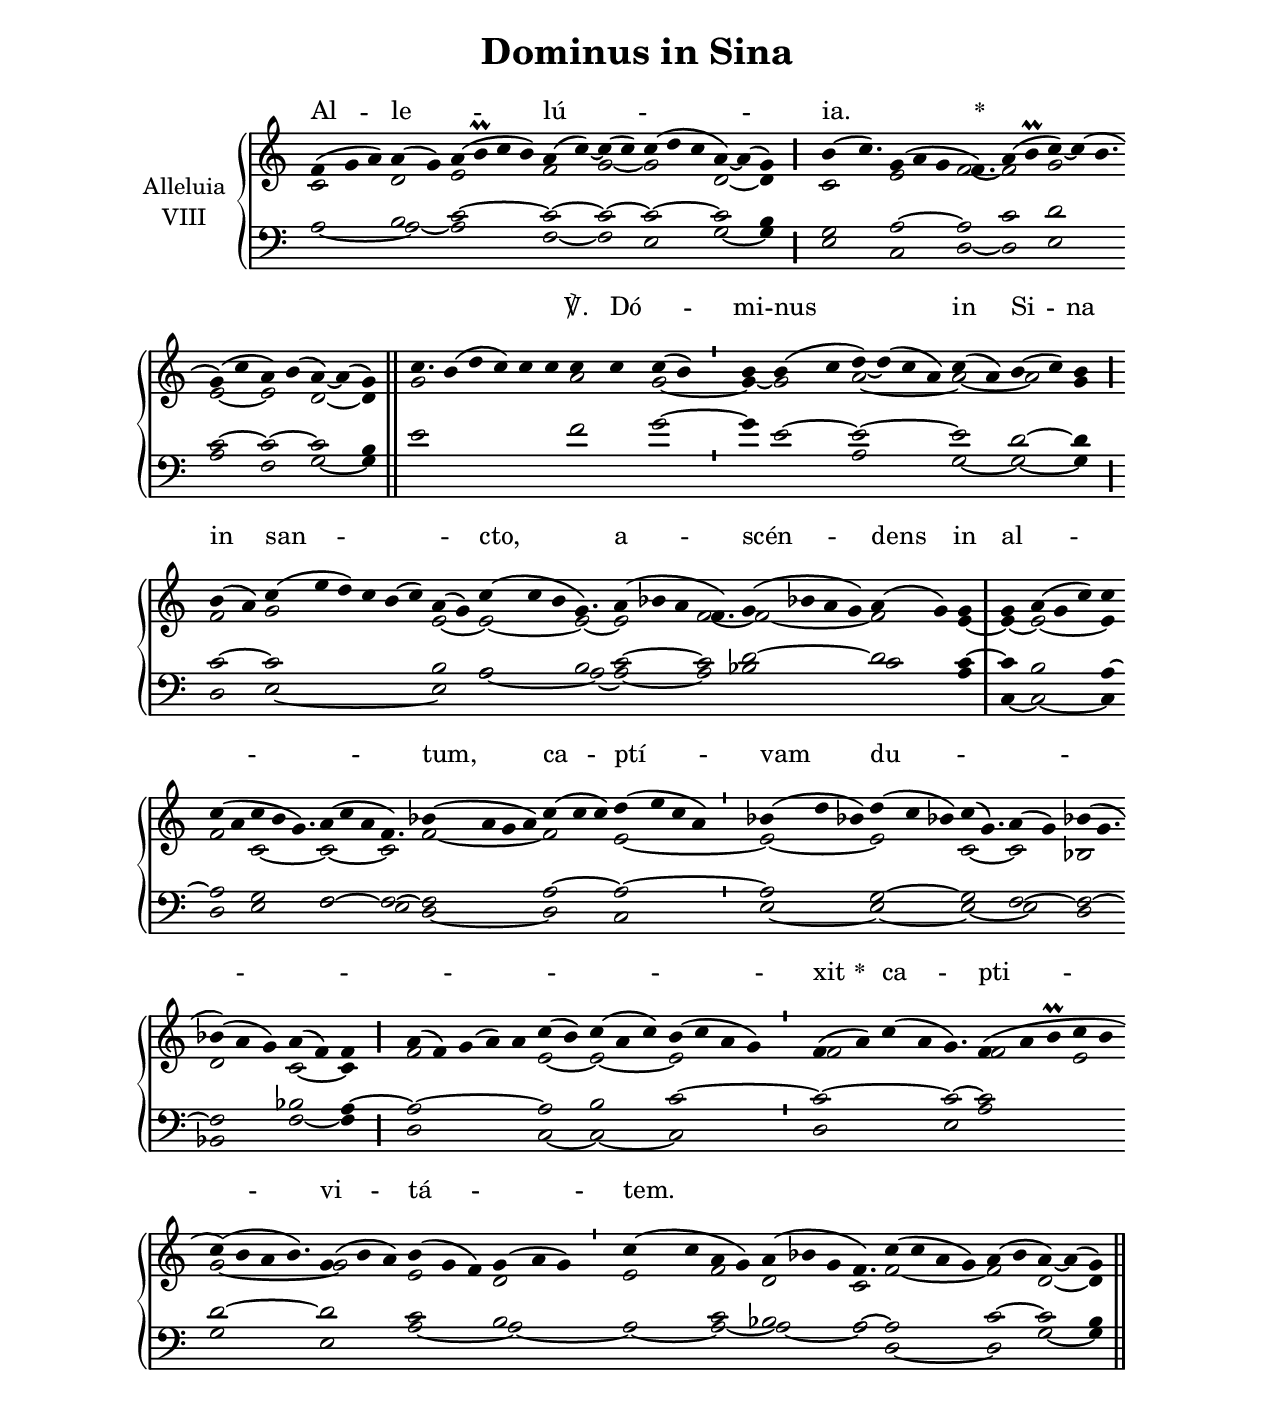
\version "2.18"
\include "gregorian.ly"
\include "noh2.ily"


%Page reference: page ii.68
%(volume.page)

global = {
 \key g \mixolydian
 \cadenzaOn 
}

\header {
  title = \markup \center-column {"Dominus in Sina" \vspace #1 }
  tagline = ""
  composer = ""
}

\paper {
 #(include-special-characters)
  oddHeaderMarkup = \markup \fill-line {
    \line {}
    \center-column {
      \on-the-fly #first-page     " "
      \on-the-fly #not-first-page "Dominus in Sina"
    }
    \line { \on-the-fly #print-page-number-check-first \fromproperty #'page:page-number-string }
  }
  evenHeaderMarkup = \markup \fill-line {
    \line { \on-the-fly #print-page-number-check-first \fromproperty #'page:page-number-string }
    \center-column { "Dominus in Sina" }
    \line {}
  }
}

chantText = \lyricmode {
Al -- le -- _ lú -- _ ia. _ 
\set stanza = " * " 
_ _ _ _ _ _ ℣. 
Dó -- _ mi -- nus in Si -- na in san -- _ _ _ cto, 
a -- scén -- dens in al -- _ _ _ _ tum, 
ca -- ptí -- vam du -- _ _ _ _ _ _ _ _ _ _ _ xit 
\set stanza = " * " 
ca -- pti -- vi -- tá -- _ tem. _ _ _ _ _ _ _ _ _ _ _ _ }

chantMusic = {
\tieDown   f'4 ( g'4 a'4) a'4 ( g'4) a'4 ( b'\prall c''4 b'4) a'4 ( c''4) ~ c''4 ( c''4) c''4 ( d''4 c''4 a'4) ~ a'4 ( g'4) \divisioMaior
 b'4 ( c''4.) g'4 ( a'4 g'4 f'4.) a'4 ( b'\prall c''4) ~ c''4 ( b'4. \forceBreak
) g'4 ( c''4 a'4) b'4 ( a'4) ~ a'4 ( g'4) \finalis
 c''4. b'4 ( d''4 c''4) c''4 c''4 c''4 c''4 c''4 ( b'4) \divisioMinima
 b'4 b'4 ( c''4 d''4) ~ d''4 ( c''4 a'4) c''4 ( a'4) b'4 ( c''4) b'4 \divisioMaior \forceBreak

 b'4 ( a'4) c''4 ( e''4 d''4) c''4 b'4 ( c''4) a'4 ( g'4) c''4 ( c''4 b'4 g'4.)  a'4 ( bes'4 a'4 f'4.) g'4 ( bes'4 a'4 g'4) a'4 ( g'4) g'4 \divisioMaxima
 g'4 a'4 ( g'4 c''4) c''4 \forceBreak
 c''4 ( a'4 c''4 b'4 g'4.) a'4 ( c''4 a'4 f'4.)  bes'4 ( a'4 g'4 a'4) c''4 ( c''4 c''4) d''4 ( e''4 c''4 a'4) \divisioMinima
 bes'4 ( d''4 bes'4) d''4 ( c''4 bes'4) c''4 ( g'4.)  a'4 ( g'4) bes'4 ( g'4. \forceBreak
) bes'4 ( a'4 g'4) a'4 ( f'4) f'4 \divisioMaior
 a'4 ( f'4) g'4 ( a'4) a'4 c''4 ( b'4) c''4 ( a'4 c''4) b'4 ( c''4 a'4 g'4) \divisioMinima
 f'4 ( a'4) c''4 ( a'4 g'4.) f'4 ( a'4 b'\prall c''4 b'4 \forceBreak
) c''4 ( b'4 a'4 b'4.) g'4 ( b'4 a'4) b'4 ( g'4 f'4) g'4 ( a'4 g'4) \divisioMinima
  c''4 ( c''4 a'4 g'4) a'4 ( bes'4 g'4 f'4.)  c''4 ( c''4 a'4 g'4) a'4 ( b'4 a'4) ~ a'4 ( g'4) \finalis

}

altoMusic = {
c'2*3/2 d'2 e'2*4/2 f'2 g'2 ~ g'2*3/2 d'2 ~ d'4 \divisioMaior
c'2*5/4 e'2*3/2 f'2*3/4 ~ f'2 g'2*7/4 e'2 ~ e'2 d'2 ~ d'4 \finalis
g'2*13/4 a'2 g'2 ~ \divisioMinima
g'4 ~ g'2 a'2*4/2 ~ a'2 ~ a'2 g'4 \divisioMaior
f'2 g'2*6/2 e'2 ~ e'2*3/2 ~ e'2*3/4 ~ e'2*3/2 f'2*3/4 ~ f'2*4/2 ~ f'2 e'4 ~ \divisioMaxima
e'4 ~ e'2*3/2 ~ e'4 f'2 c'2*7/4 ~ c'2*3/2 ~ c'2*3/4 f'2*4/2 ~ f'2*3/2 e'2*4/2 ~ \divisioMinima
e'2*3/2 ~ e'2*3/2 c'2*5/4 ~ c'2 bes2*5/4 d'2*3/2 c'2 ~ c'4 \divisioMaior
f'2*5/2 e'2 ~ e'2*3/2 ~ e'2*4/2 \divisioMinima
f'2*4/2 r2*3/4 f'2*3/2 e'2 g'2*9/4 ~ g'2*3/2 e'2*3/2 d'2*3/2 e'2 f'2 d'2*3/2 c'2*3/4 f'2*4/2 ~ f'2 d'2 ~ d'4 \finalis
}

tenorMusic = {
r2*3/2 b2 c'2*4/2 ~ c'2 ~ c'2 ~ c'2*3/2 ~ c'2 b4 \divisioMaior
g2*5/4 a2*3/2 ~ a2*3/4 c'2 d'2*7/4 c'2 ~ c'2 ~ c'2 b4 \finalis
e'2*13/4 f'2 g'2 ~ \divisioMinima
g'4 e'2 ~ e'2*4/2 ~ e'2 d'2 ~ d'4 \divisioMaior
c'2 ~ c'2*6/2 b2 a2*3/2 b2*3/4 c'2*3/2 ~ c'2*3/4 d'2*4/2 ~ d'2 c'4 ~ \divisioMaxima
c'4 b2*3/2 a4 ~ a2 g2*7/4 f2*3/2 ~ f2*3/4 ~ f2*4/2 a2*3/2 ~ a2*4/2 ~ \divisioMinima
a2*3/2 g2*3/2 ~ g2*5/4 f2 ~ f2*5/4 ~ f2*3/2 bes2 a4 ~ \divisioMaior
a2*5/2 ~ a2 b2*3/2 c'2*4/2 ~ \divisioMinima
c'2*4/2 ~ c'2*3/4 ~ c'2*5/2 d'2*9/4 ~ d'2*3/2 c'2*3/2 b2*3/2 r2 c'2 bes2*3/2 a2*3/4 ~ a2*4/2 c'2 ~ c'2 b4 \finalis
}

bassMusic = {
a2*3/2 ~ a2 ~ a2*4/2 f2 ~ f2 e2*3/2 g2 ~ g4 \divisioMaior
e2*5/4 c2*3/2 d2*3/4 ~ d2 e2*7/4 a2 f2 g2 ~ g4 \finalis
r2*21/4 \divisioMinima
r2*3/2 a2*4/2 g2 ~ g2 ~ g4 \divisioMaior
d2 e2*6/2 ~ e2 a2*3/2 ~ a2*3/4 ~ a2*3/2 ~ a2*3/4 bes2*4/2 c'2 a4 \divisioMaxima
c4 ~ c2*3/2 ~ c4 d2 e2*7/4 f2*3/2 e2*3/4 d2*4/2 ~ d2*3/2 c2*4/2 \divisioMinima
e2*3/2 ~ e2*3/2 ~ e2*5/4 ~ e2 d2*5/4 bes,2*3/2 f2 ~ f4 \divisioMaior
d2*5/2 c2 ~ c2*3/2 ~ c2*4/2 \divisioMinima
d2*4/2 e2*3/4 a2*5/2 g2*9/4 e2*3/2 a2*3/2 ~ a2*3/2 ~ a2 ~ a2 ~ a2*3/2 ~ a2*3/4 d2*4/2 ~ d2 g2 ~ g4 \finalis
}

voiceLines = {
\voiceLineStyle


}

\score{
  <<
    \new GrandStaff <<
      \set GrandStaff.autoBeaming = ##f
      \set GrandStaff.instrumentName = \markup \center-column {
        "Alleluia"
        "VIII"
      }
      \new Staff = up <<
        \new Voice = "chant" {
          \voiceOne \global \chantMusic
        }
        \new Voice {
          \voiceTwo \global \altoMusic
        }
      >>

      \new Staff = down <<
        \clef bass
        \new Voice {
          \voiceOne \global \tenorMusic
        }
        \new Voice {
          \voiceTwo \global \bassMusic
        }
	\new Voice {
        \voiceThree \global \voiceLines
        }
      >>
    >>
    \new Lyrics \lyricsto chant {
      \chantText
    }
  >>
  \layout{
  }
  \midi{
    \tempo 4 = 125
  }
}
